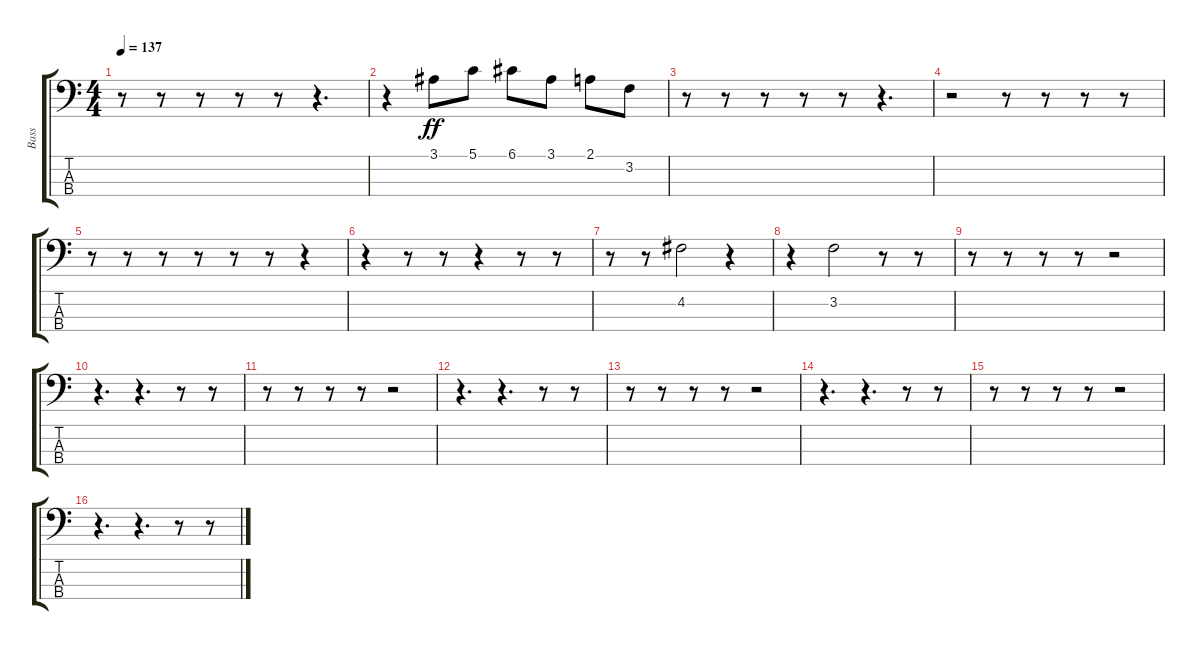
\track ("Bass" "Bass") {instrument electricbassfinger}
\staff {score tabs}
\tuning (G2 D2 A1 E1) {hide}
\ts (4 4)
\tempo 137
\clef f4
\ks c
r.8{dy ff} r.8 r.8 r.8 r.8 r.4{d} |
r.4 3.1.8 5.1.8 6.1.8 3.1.8 2.1.8 3.2.8 |
r.8 r.8 r.8 r.8 r.8 r.4{d} |
r.2 r.8 r.8 r.8 r.8 |
r.8 r.8 r.8 r.8 r.8 r.8 r.4 |
r.4 r.8 r.8 r.4 r.8 r.8 |
r.8 r.8 4.2.2 r.4 |
r.4 3.2.2 r.8 r.8 |
r.8 r.8 r.8 r.8 r.2 |
r.4{d} r.4{d} r.8 r.8 |
r.8 r.8 r.8 r.8 r.2 |
r.4{d} r.4{d} r.8 r.8 |
r.8 r.8 r.8 r.8 r.2 |
r.4{d} r.4{d} r.8 r.8 |
r.8 r.8 r.8 r.8 r.2 |
r.4{d} r.4{d} r.8 r.8
